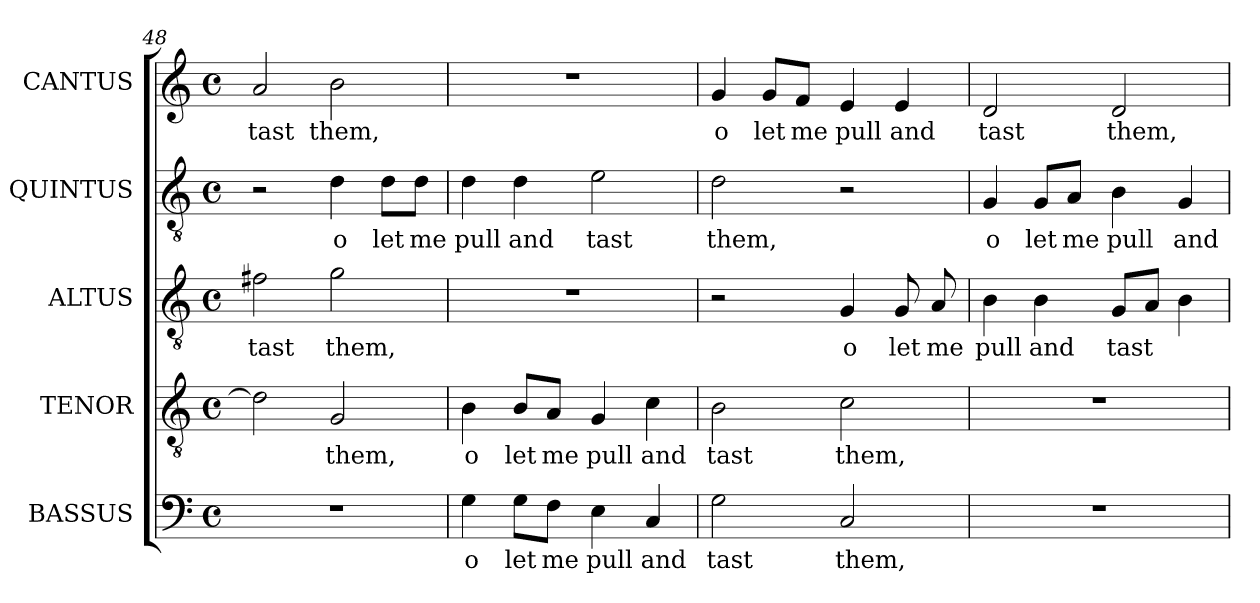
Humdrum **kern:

**kern	**text	**kern	**text	**kern	**text	**kern	**text	**kern	**text
*part5	*part5	*part4	*part4	*part3	*part3	*part2	*part2	*part1	*part1
*staff5	*staff5	*staff4	*staff4	*staff3	*staff3	*staff2	*staff2	*staff1	*staff1
*I"BASSUS	*	*I"TENOR	*	*I"ALTUS	*	*I"QUINTUS	*	*I"CANTUS	*
*I'B	*	*I'T	*	*I'A	*	*	*	*I'S	*
!!LO:LB:g=z
*clefF4	*	*clefGv2	*	*clefGv2	*	*clefGv2	*	*clefG2	*
*	*	*ITrd7c12	*	*ITrd7c12	*	*ITrd7c12	*	*	*
*k[]	*	*k[]	*	*k[]	*	*k[]	*	*k[]	*
*C:	*	*C:	*	*C:	*	*C:	*	*C:	*
*M4/4	*	*M4/4	*	*M4/4	*	*M4/4	*	*M4/4	*
*met(c)	*	*met(c)	*	*met(c)	*	*met(c)	*	*met(c)	*
=48	=48	=48	=48	=48	=48	=48	=48	=48	=48
!	!	!	!	!	!LO:LY:b:color=#000000	!	!	!	!
!	!	!	!	!	!	!	!	!	!LO:LY:b:color=#000000
1r	.	2Di\]	.	2F#Xi\	tast	2r	.	2ai/	tast
!	!	!	!LO:LY:b:color=#000000	!	!	!	!	!	!
!	!	!	!	!	!LO:LY:b:color=#000000	!	!	!	!
!	!	!	!	!	!	!	!LO:LY:b:color=#000000	!	!
!	!	!	!	!	!	!	!	!	!LO:LY:b:color=#000000
.	.	2GGi/	them,	2Gi\	them,	4Di\	o	2bi\	them,
!	!	!	!	!	!	!	!LO:LY:b:color=#000000	!	!
.	.	.	.	.	.	8Di\L	let	.	.
!	!	!	!	!	!	!	!LO:LY:b:color=#000000	!	!
.	.	.	.	.	.	8Di\J	me	.	.
=49	=49	=49	=49	=49	=49	=49	=49	=49	=49
!	!LO:LY:b:color=#000000	!	!	!	!	!	!	!	!
!	!	!	!LO:LY:b:color=#000000	!	!	!	!	!	!
!	!	!	!	!	!	!	!LO:LY:b:color=#000000	!	!
4Gi\	o	4BBi\	o	1r	.	4Di\	pull	1r	.
!	!LO:LY:b:color=#000000	!	!	!	!	!	!	!	!
!	!	!	!LO:LY:b:color=#000000	!	!	!	!	!	!
!	!	!	!	!	!	!	!LO:LY:b:color=#000000	!	!
8Gi\L	let	8BBi/L	let	.	.	4Di\	and	.	.
!	!LO:LY:b:color=#000000	!	!	!	!	!	!	!	!
!	!	!	!LO:LY:b:color=#000000	!	!	!	!	!	!
8Fi\J	me	8AAi/J	me	.	.	.	.	.	.
!	!LO:LY:b:color=#000000	!	!	!	!	!	!	!	!
!	!	!	!LO:LY:b:color=#000000	!	!	!	!	!	!
!	!	!	!	!	!	!	!LO:LY:b:color=#000000	!	!
4Ei\	pull	4GGi/	pull	.	.	2Ei\	tast	.	.
!	!LO:LY:b:color=#000000	!	!	!	!	!	!	!	!
!	!	!	!LO:LY:b:color=#000000	!	!	!	!	!	!
4Ci/	and	4Ci\	and	.	.	.	.	.	.
=50	=50	=50	=50	=50	=50	=50	=50	=50	=50
!	!LO:LY:b:color=#000000	!	!	!	!	!	!	!	!
!	!	!	!LO:LY:b:color=#000000	!	!	!	!	!	!
!	!	!	!	!	!	!	!LO:LY:b:color=#000000	!	!
!	!	!	!	!	!	!	!	!	!LO:LY:b:color=#000000
2Gi\	tast	2BBi\	tast	2r	.	2Di\	them,	4gi/	o
!	!	!	!	!	!	!	!	!	!LO:LY:b:color=#000000
.	.	.	.	.	.	.	.	8gi/L	let
!	!	!	!	!	!	!	!	!	!LO:LY:b:color=#000000
.	.	.	.	.	.	.	.	8fi/J	me
!	!LO:LY:b:color=#000000	!	!	!	!	!	!	!	!
!	!	!	!LO:LY:b:color=#000000	!	!	!	!	!	!
!	!	!	!	!	!LO:LY:b:color=#000000	!	!	!	!
!	!	!	!	!	!	!	!	!	!LO:LY:b:color=#000000
2Ci/	them,	2Ci\	them,	4GGi/	o	2r	.	4ei/	pull
!	!	!	!	!	!LO:LY:b:color=#000000	!	!	!	!
!	!	!	!	!	!	!	!	!	!LO:LY:b:color=#000000
.	.	.	.	8GGi/	let	.	.	4ei/	and
!	!	!	!	!	!LO:LY:b:color=#000000	!	!	!	!
.	.	.	.	8AAi/	me	.	.	.	.
=51	=51	=51	=51	=51	=51	=51	=51	=51	=51
!	!	!	!	!	!LO:LY:b:color=#000000	!	!	!	!
!	!	!	!	!	!	!	!LO:LY:b:color=#000000	!	!
!	!	!	!	!	!	!	!	!	!LO:LY:b:color=#000000
1r	.	1r	.	4BBi\	pull	4GGi/	o	2di/	tast
!	!	!	!	!	!LO:LY:b:color=#000000	!	!	!	!
!	!	!	!	!	!	!	!LO:LY:b:color=#000000	!	!
.	.	.	.	4BBi\	and	8GGi/L	let	.	.
!	!	!	!	!	!	!	!LO:LY:b:color=#000000	!	!
.	.	.	.	.	.	8AAi/J	me	.	.
!	!	!	!	!	!LO:LY:b:color=#000000	!	!	!	!
!	!	!	!	!	!	!	!LO:LY:b:color=#000000	!	!
!	!	!	!	!	!	!	!	!	!LO:LY:b:color=#000000
.	.	.	.	8GGi/L	tast	4BBi\	pull	2di/	them,
.	.	.	.	8AAi/J	.	.	.	.	.
!	!	!	!	!	!	!	!LO:LY:b:color=#000000	!	!
.	.	.	.	4BBi\	.	4GGi/	and	.	.
=	=	=	=	=	=	=	=	=	=
*-	*-	*-	*-	*-	*-	*-	*-	*-	*-
